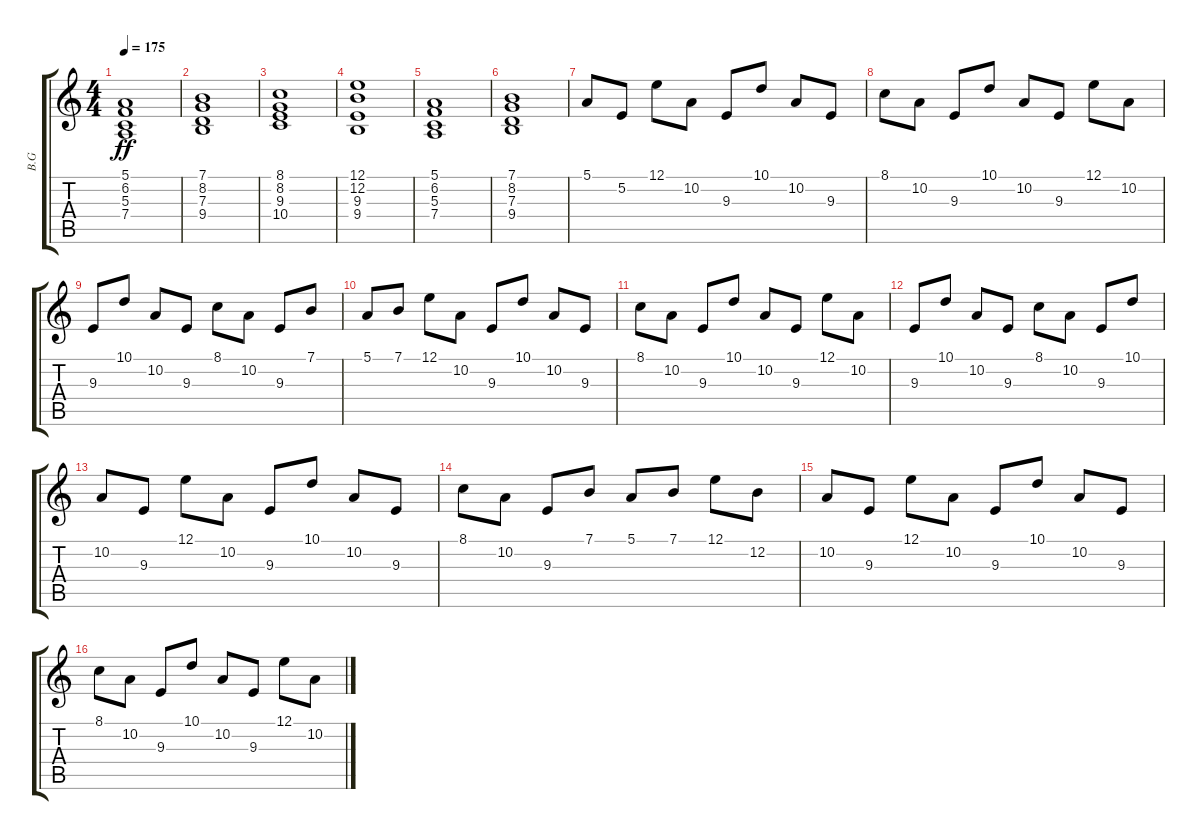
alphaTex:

\track ("B.G" "B.G") {instrument harpsichord}
\staff {score tabs}
\tuning (E4 B3 G3 D3 A2 E2) {hide}
\ts (4 4)
\tempo 175
\clef g2
\ks c
(5.1 6.2 5.3 7.4).1{dy ff} |
(7.1 8.2 7.3 9.4).1 |
(8.1 8.2 9.3 10.4).1 |
(12.1 12.2 9.3 9.4).1 |
(5.1 6.2 5.3 7.4).1 |
(7.1 8.2 7.3 9.4).1 |
5.1.8{instrument harpsichord} 5.2.8 12.1.8 10.2.8 9.3.8 10.1.8 10.2.8 9.3.8 |
8.1.8 10.2.8 9.3.8 10.1.8 10.2.8 9.3.8 12.1.8 10.2.8 |
9.3.8 10.1.8 10.2.8 9.3.8 8.1.8 10.2.8 9.3.8 7.1.8 |
5.1.8 7.1.8 12.1.8 10.2.8 9.3.8 10.1.8 10.2.8 9.3.8 |
8.1.8 10.2.8 9.3.8 10.1.8 10.2.8 9.3.8 12.1.8 10.2.8 |
9.3.8 10.1.8 10.2.8 9.3.8 8.1.8 10.2.8 9.3.8 10.1.8 |
10.2.8 9.3.8 12.1.8 10.2.8 9.3.8 10.1.8 10.2.8 9.3.8 |
8.1.8 10.2.8 9.3.8 7.1.8 5.1.8 7.1.8 12.1.8 12.2.8 |
10.2.8 9.3.8 12.1.8 10.2.8 9.3.8 10.1.8 10.2.8 9.3.8 |
8.1.8 10.2.8 9.3.8 10.1.8 10.2.8 9.3.8 12.1.8 10.2.8
